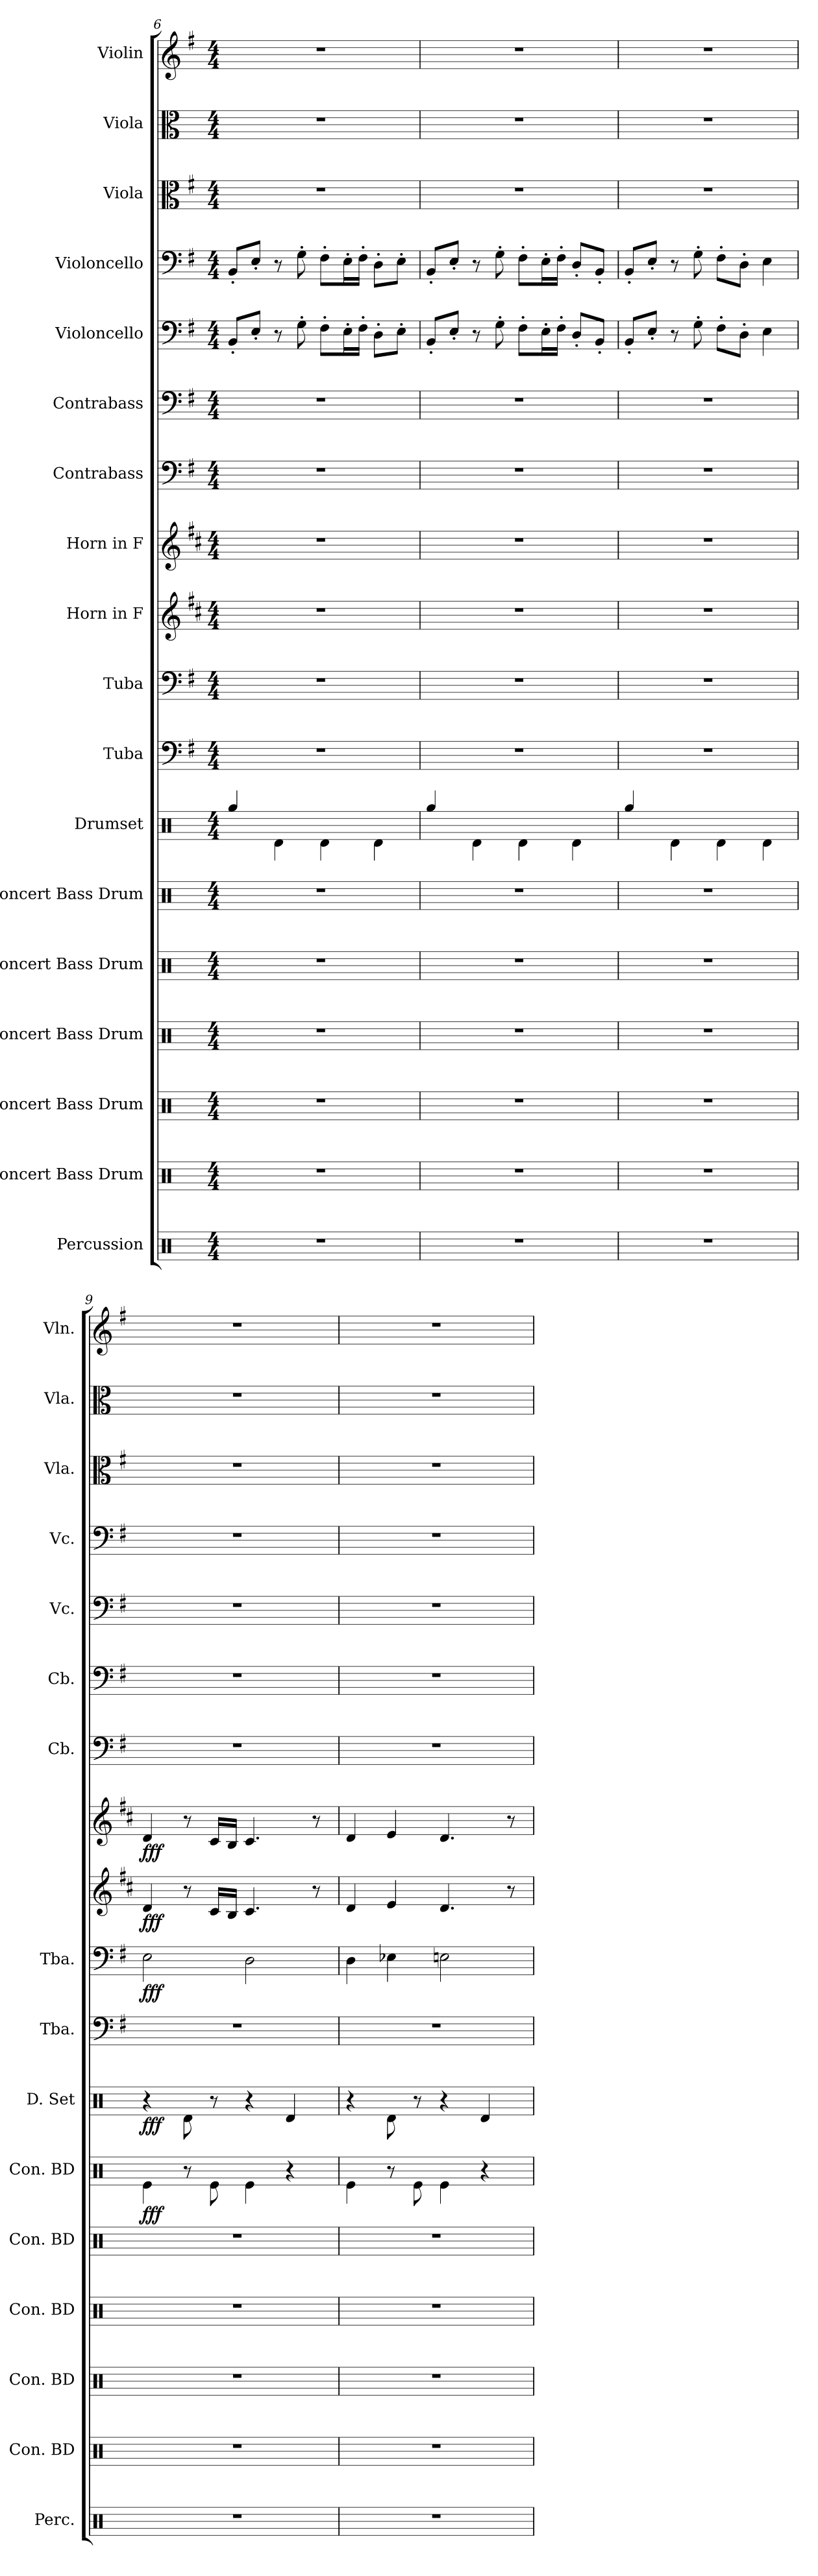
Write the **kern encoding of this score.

**kern	**kern	**kern	**kern	**kern	**kern	**dynam	**kern	**dynam	**kern	**kern	**dynam	**kern	**dynam	**kern	**dynam	**kern	**kern	**kern	**kern	**kern	**kern	**kern
*part18	*part17	*part16	*part15	*part14	*part13	*part13	*part12	*part12	*part11	*part10	*part10	*part9	*part9	*part8	*part8	*part7	*part6	*part5	*part4	*part3	*part2	*part1
*staff18	*staff17	*staff16	*staff15	*staff14	*staff13	*staff13	*staff12	*staff12	*staff11	*staff10	*staff10	*staff9	*staff9	*staff8	*staff8	*staff7	*staff6	*staff5	*staff4	*staff3	*staff2	*staff1
*I"Percussion	*I"Concert Bass Drum	*I"Concert Bass Drum	*I"Concert Bass Drum	*I"Concert Bass Drum	*I"Concert Bass Drum	*	*I"Drumset	*	*I"Tuba	*I"Tuba	*	*I"Horn in F	*	*I"Horn in F	*	*I"Contrabass	*I"Contrabass	*I"Violoncello	*I"Violoncello	*I"Viola	*I"Viola	*I"Violin
*I'Perc.	*I'Con. BD	*I'Con. BD	*I'Con. BD	*I'Con. BD	*I'Con. BD	*	*I'D. Set	*	*I'Tba.	*I'Tba.	*	*	*	*	*	*I'Cb.	*I'Cb.	*I'Vc.	*I'Vc.	*I'Vla.	*I'Vla.	*I'Vln.
*clefX	*clefX	*clefX	*clefX	*clefX	*clefX	*	*clefX	*	*clefF4	*clefF4	*	*clefG2	*	*clefG2	*	*clefF4	*clefF4	*clefF4	*clefF4	*clefC3	*clefC3	*clefG2
*	*	*	*	*	*	*	*	*	*	*	*	*ITrd4c7	*	*ITrd4c7	*	*ITrd7c12	*ITrd7c12	*	*	*	*	*
*k[]	*k[]	*k[]	*k[]	*k[]	*k[]	*	*k[]	*	*k[f#]	*k[f#]	*	*k[f#]	*	*k[f#]	*	*k[f#]	*k[f#]	*k[f#]	*k[f#]	*k[f#]	*k[]	*k[f#]
*M4/4	*M4/4	*M4/4	*M4/4	*M4/4	*M4/4	*	*M4/4	*	*M4/4	*M4/4	*	*M4/4	*	*M4/4	*	*M4/4	*M4/4	*M4/4	*M4/4	*M4/4	*M4/4	*M4/4
=6	=6	=6	=6	=6	=6	=6	=6	=6	=6	=6	=6	=6	=6	=6	=6	=6	=6	=6	=6	=6	=6	=6
1r	1r	1r	1r	1r	1r	.	4Rgg/	.	1r	1r	.	1r	.	1r	.	1r	1r	8BB'/L	8BB'/L	1r	1r	1r
.	.	.	.	.	.	.	.	.	.	.	.	.	.	.	.	.	.	8E'/J	8E'/J	.	.	.
.	.	.	.	.	.	.	4Rd\	.	.	.	.	.	.	.	.	.	.	8r	8r	.	.	.
.	.	.	.	.	.	.	.	.	.	.	.	.	.	.	.	.	.	8G'\	8G'\	.	.	.
.	.	.	.	.	.	.	4Rd\	.	.	.	.	.	.	.	.	.	.	8F#'\L	8F#'\L	.	.	.
.	.	.	.	.	.	.	.	.	.	.	.	.	.	.	.	.	.	16E'\L	16E'\L	.	.	.
.	.	.	.	.	.	.	.	.	.	.	.	.	.	.	.	.	.	16F#'\JJ	16F#'\JJ	.	.	.
.	.	.	.	.	.	.	4Rd\	.	.	.	.	.	.	.	.	.	.	8D'\L	8D'\L	.	.	.
.	.	.	.	.	.	.	.	.	.	.	.	.	.	.	.	.	.	8E'\J	8E'\J	.	.	.
=7	=7	=7	=7	=7	=7	=7	=7	=7	=7	=7	=7	=7	=7	=7	=7	=7	=7	=7	=7	=7	=7	=7
1r	1r	1r	1r	1r	1r	.	4Rgg/	.	1r	1r	.	1r	.	1r	.	1r	1r	8BB'/L	8BB'/L	1r	1r	1r
.	.	.	.	.	.	.	.	.	.	.	.	.	.	.	.	.	.	8E'/J	8E'/J	.	.	.
.	.	.	.	.	.	.	4Rd\	.	.	.	.	.	.	.	.	.	.	8r	8r	.	.	.
.	.	.	.	.	.	.	.	.	.	.	.	.	.	.	.	.	.	8G'\	8G'\	.	.	.
.	.	.	.	.	.	.	4Rd\	.	.	.	.	.	.	.	.	.	.	8F#'\L	8F#'\L	.	.	.
.	.	.	.	.	.	.	.	.	.	.	.	.	.	.	.	.	.	16E'\L	16E'\L	.	.	.
.	.	.	.	.	.	.	.	.	.	.	.	.	.	.	.	.	.	16F#'\JJ	16F#'\JJ	.	.	.
.	.	.	.	.	.	.	4Rd\	.	.	.	.	.	.	.	.	.	.	8D'/L	8D'/L	.	.	.
.	.	.	.	.	.	.	.	.	.	.	.	.	.	.	.	.	.	8BB'/J	8BB'/J	.	.	.
=8	=8	=8	=8	=8	=8	=8	=8	=8	=8	=8	=8	=8	=8	=8	=8	=8	=8	=8	=8	=8	=8	=8
1r	1r	1r	1r	1r	1r	.	4Rgg/	.	1r	1r	.	1r	.	1r	.	1r	1r	8BB'/L	8BB'/L	1r	1r	1r
.	.	.	.	.	.	.	.	.	.	.	.	.	.	.	.	.	.	8E'/J	8E'/J	.	.	.
.	.	.	.	.	.	.	4Rd\	.	.	.	.	.	.	.	.	.	.	8r	8r	.	.	.
.	.	.	.	.	.	.	.	.	.	.	.	.	.	.	.	.	.	8G'\	8G'\	.	.	.
.	.	.	.	.	.	.	4Rd\	.	.	.	.	.	.	.	.	.	.	8F#'\L	8F#'\L	.	.	.
.	.	.	.	.	.	.	.	.	.	.	.	.	.	.	.	.	.	8D'\J	8D'\J	.	.	.
.	.	.	.	.	.	.	4Rd\	.	.	.	.	.	.	.	.	.	.	4E\	4E\	.	.	.
=9	=9	=9	=9	=9	=9	=9	=9	=9	=9	=9	=9	=9	=9	=9	=9	=9	=9	=9	=9	=9	=9	=9
!	!	!	!	!	!	!LO:DY:b	!	!LO:DY:b	!	!	!LO:DY:b	!	!LO:DY:b	!	!LO:DY:b	!	!	!	!	!	!	!
1r	1r	1r	1r	1r	4Re\	fff	4r	fff	1r	2E\	fff	4G/	fff	4G/	fff	1r	1r	1r	1r	1r	1r	1r
.	.	.	.	.	8r	.	8Rd\	.	.	.	.	8r	.	8r	.	.	.	.	.	.	.	.
.	.	.	.	.	8Re\	.	8r	.	.	.	.	16F#/LL	.	16F#/LL	.	.	.	.	.	.	.	.
.	.	.	.	.	.	.	.	.	.	.	.	16E/JJ	.	16E/JJ	.	.	.	.	.	.	.	.
.	.	.	.	.	4Re\	.	4r	.	.	2D\	.	4.F#/	.	4.F#/	.	.	.	.	.	.	.	.
.	.	.	.	.	4r	.	4Rd/	.	.	.	.	.	.	.	.	.	.	.	.	.	.	.
.	.	.	.	.	.	.	.	.	.	.	.	8r	.	8r	.	.	.	.	.	.	.	.
!!LO:PB:g=z
=10	=10	=10	=10	=10	=10	=10	=10	=10	=10	=10	=10	=10	=10	=10	=10	=10	=10	=10	=10	=10	=10	=10
1r	1r	1r	1r	1r	4Re\	.	4r	.	1r	4D\	.	4G/	.	4G/	.	1r	1r	1r	1r	1r	1r	1r
.	.	.	.	.	8r	.	8Rd\	.	.	4E-X\	.	4A/	.	4A/	.	.	.	.	.	.	.	.
.	.	.	.	.	8Re\	.	8r	.	.	.	.	.	.	.	.	.	.	.	.	.	.	.
.	.	.	.	.	4Re\	.	4r	.	.	2En\	.	4.G/	.	4.G/	.	.	.	.	.	.	.	.
.	.	.	.	.	4r	.	4Rd/	.	.	.	.	.	.	.	.	.	.	.	.	.	.	.
.	.	.	.	.	.	.	.	.	.	.	.	8r	.	8r	.	.	.	.	.	.	.	.
=	=	=	=	=	=	=	=	=	=	=	=	=	=	=	=	=	=	=	=	=	=	=
*-	*-	*-	*-	*-	*-	*-	*-	*-	*-	*-	*-	*-	*-	*-	*-	*-	*-	*-	*-	*-	*-	*-
